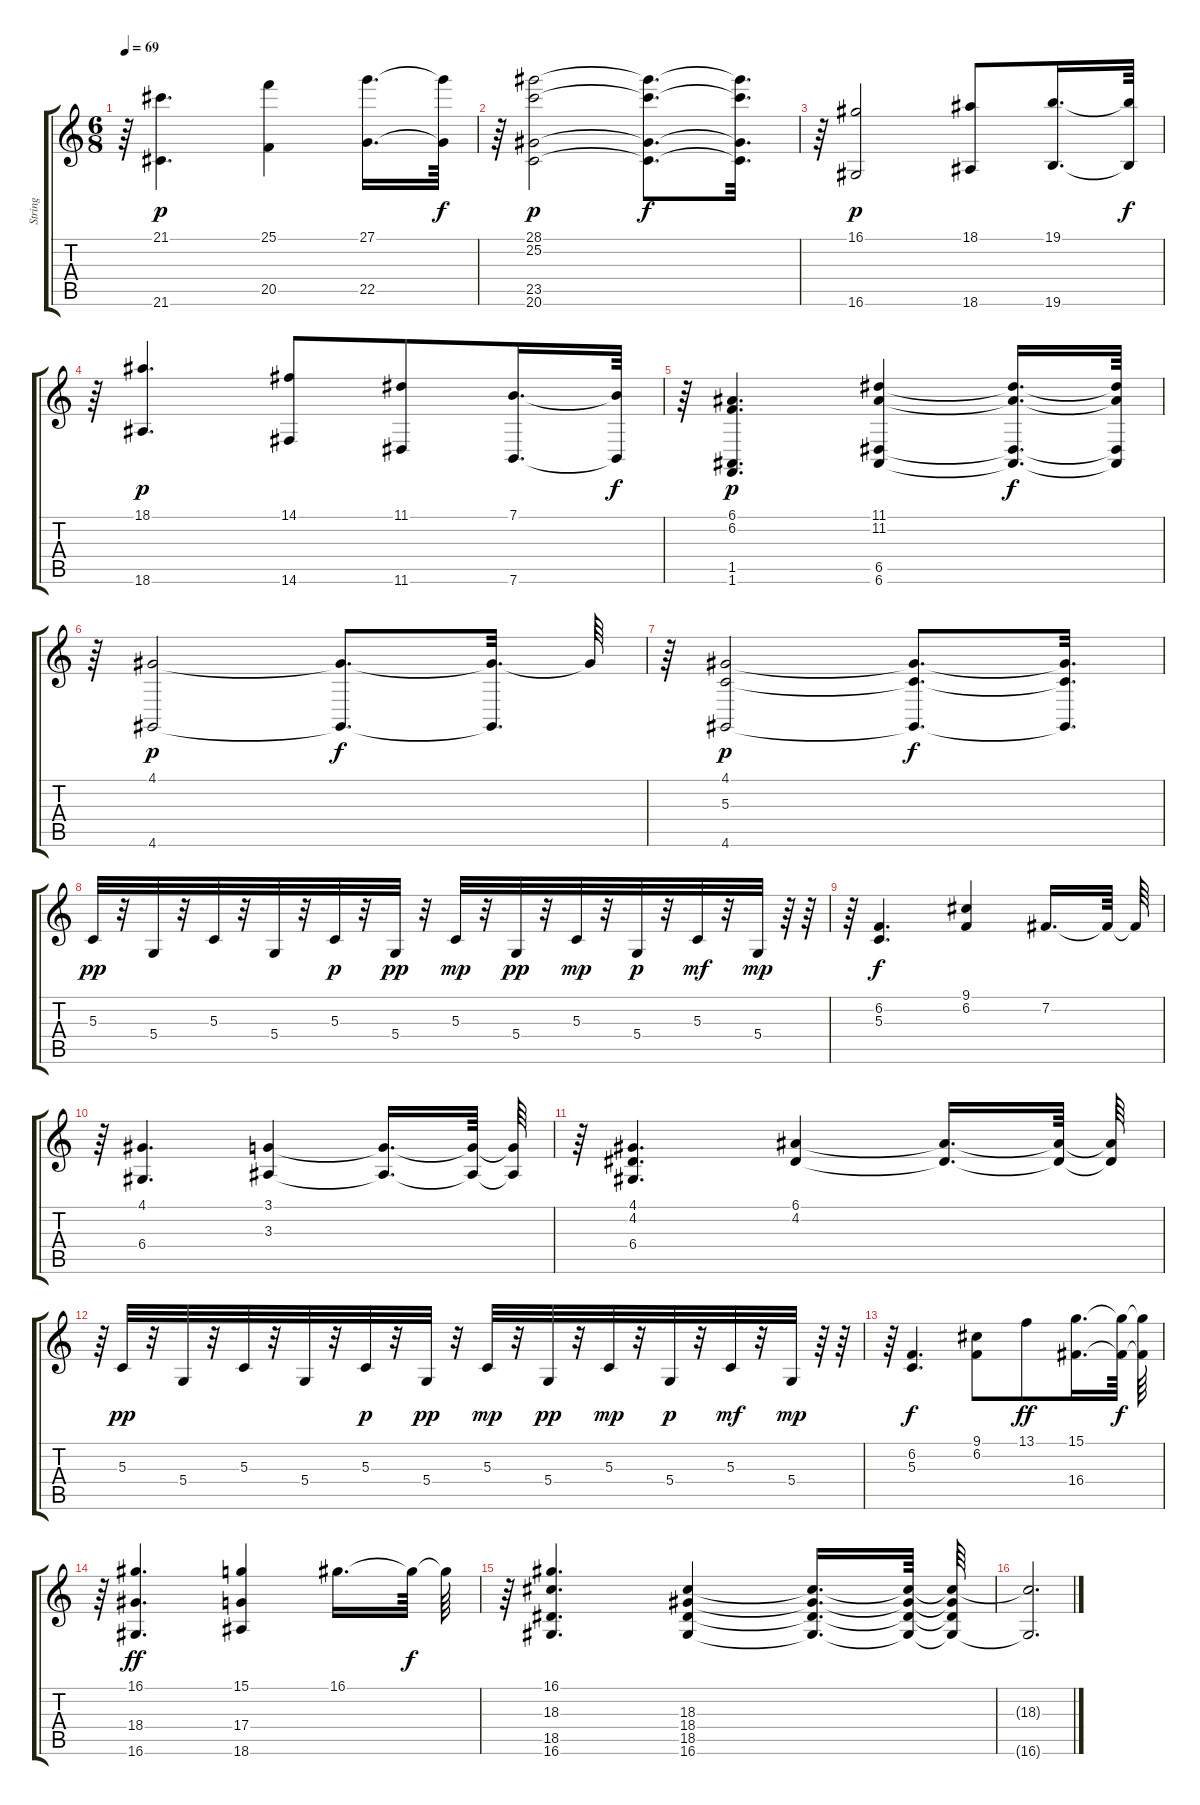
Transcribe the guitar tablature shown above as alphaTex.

\track ("String" "String") {instrument stringensemble2}
\staff {score tabs}
\tuning (E4 B3 G3 D3 A2 E2) {hide}
\ts (6 8)
\tempo 69
\clef g2
\ks c
r.64{dy f} (21.1 21.6).4{d dy p} (25.1 20.5).4 (27.1 22.5).16{d} (27.1{t} 22.5{t}).64{dy f} |
r.64 (28.1 25.2 23.5 20.6).2{dy p} (28.1{t} 25.2{t} 23.5{t} 20.6{t}).8{d dy f} (28.1{t} 25.2{t} 23.5{t} 20.6{t}).32{d} |
r.64 (16.1 16.6).2{dy p} (18.1 18.6).8 (19.1 19.6).16{d} (19.1{t} 19.6{t}).64{dy f} |
r.64 (18.1 18.6).4{d dy p} (14.1 14.6).8 (11.1 11.6).8 (7.1 7.6).16{d} (7.1{t} 7.6{t}).64{dy f} |
r.64 (6.1 6.2 1.5 1.6).4{d dy p} (11.1 11.2 6.5 6.6).4 (11.1{t} 11.2{t} 6.5{t} 6.6{t}).16{d dy f} (11.1{t} 11.2{t} 6.5{t} 6.6{t}).64 |
r.64 (4.1 4.6).2{dy p} (4.1{t} 4.6{t}).8{d dy f} (4.1{t} 4.6{t}).32{d} 4.1{t}.64 |
r.64 (4.1 5.3 4.6).2{dy p} (4.1{t} 5.3{t} 4.6{t}).8{d dy f} (4.1{t} 5.3{t} 4.6{t}).32{d} |
5.3.32{dy pp} r.32 5.4.32 r.32 5.3.32 r.32 5.4.32 r.32 5.3.32{dy p} r.32 5.4.32{dy pp} r.32 5.3.32{dy mp} r.32 5.4.32{dy pp} r.32 5.3.32{dy mp} r.32 5.4.32{dy p} r.32 5.3.32{dy mf} r.32 5.4.32{dy mp} r.64 r.64 |
r.64 (6.2 5.3).4{d dy f} (9.1 6.2).4 7.2.16{d} 7.2{t}.64 7.2{t}.64 |
r.64 (4.1 6.4).4{d} (3.1 3.3).4 (3.1{t} 3.3{t}).16{d} (3.1{t} 3.3{t}).64 (3.1{t} 3.3{t}).64 |
r.64 (4.1 4.2 6.4).4{d} (6.1 4.2).4 (6.1{t} 4.2{t}).16{d} (6.1{t} 4.2{t}).64 (6.1{t} 4.2{t}).64 |
r.64 5.3.32{dy pp} r.32 5.4.32 r.32 5.3.32 r.32 5.4.32 r.32 5.3.32{dy p} r.32 5.4.32{dy pp} r.32 5.3.32{dy mp} r.32 5.4.32{dy pp} r.32 5.3.32{dy mp} r.32 5.4.32{dy p} r.32 5.3.32{dy mf} r.32 5.4.32{dy mp} r.64 r.64 |
r.64 (6.2 5.3).4{d dy f} (9.1 6.2).8 13.1.8{dy ff} (15.1 16.4).16{d} (15.1{t} 16.4{t}).64{dy f} (15.1{t} 16.4{t}).64 |
r.64 (16.1 18.4 16.6).4{d dy ff} (15.1 17.4 18.6).4 16.1.16{d} 16.1{t}.64{dy f} 16.1{t}.64 |
r.64 (16.1 18.3 18.5 16.6).4{d} (18.3 18.4 18.5 16.6).4 (18.3{t} 18.4{t} 18.5{t} 16.6{t}).16{d} (18.3{t} 18.4{t} 18.5{t} 16.6{t}).64 (18.3{t} 18.4{t} 18.5{t} 16.6{t}).64 |
(18.3{t} 16.6{t}).2{d}
